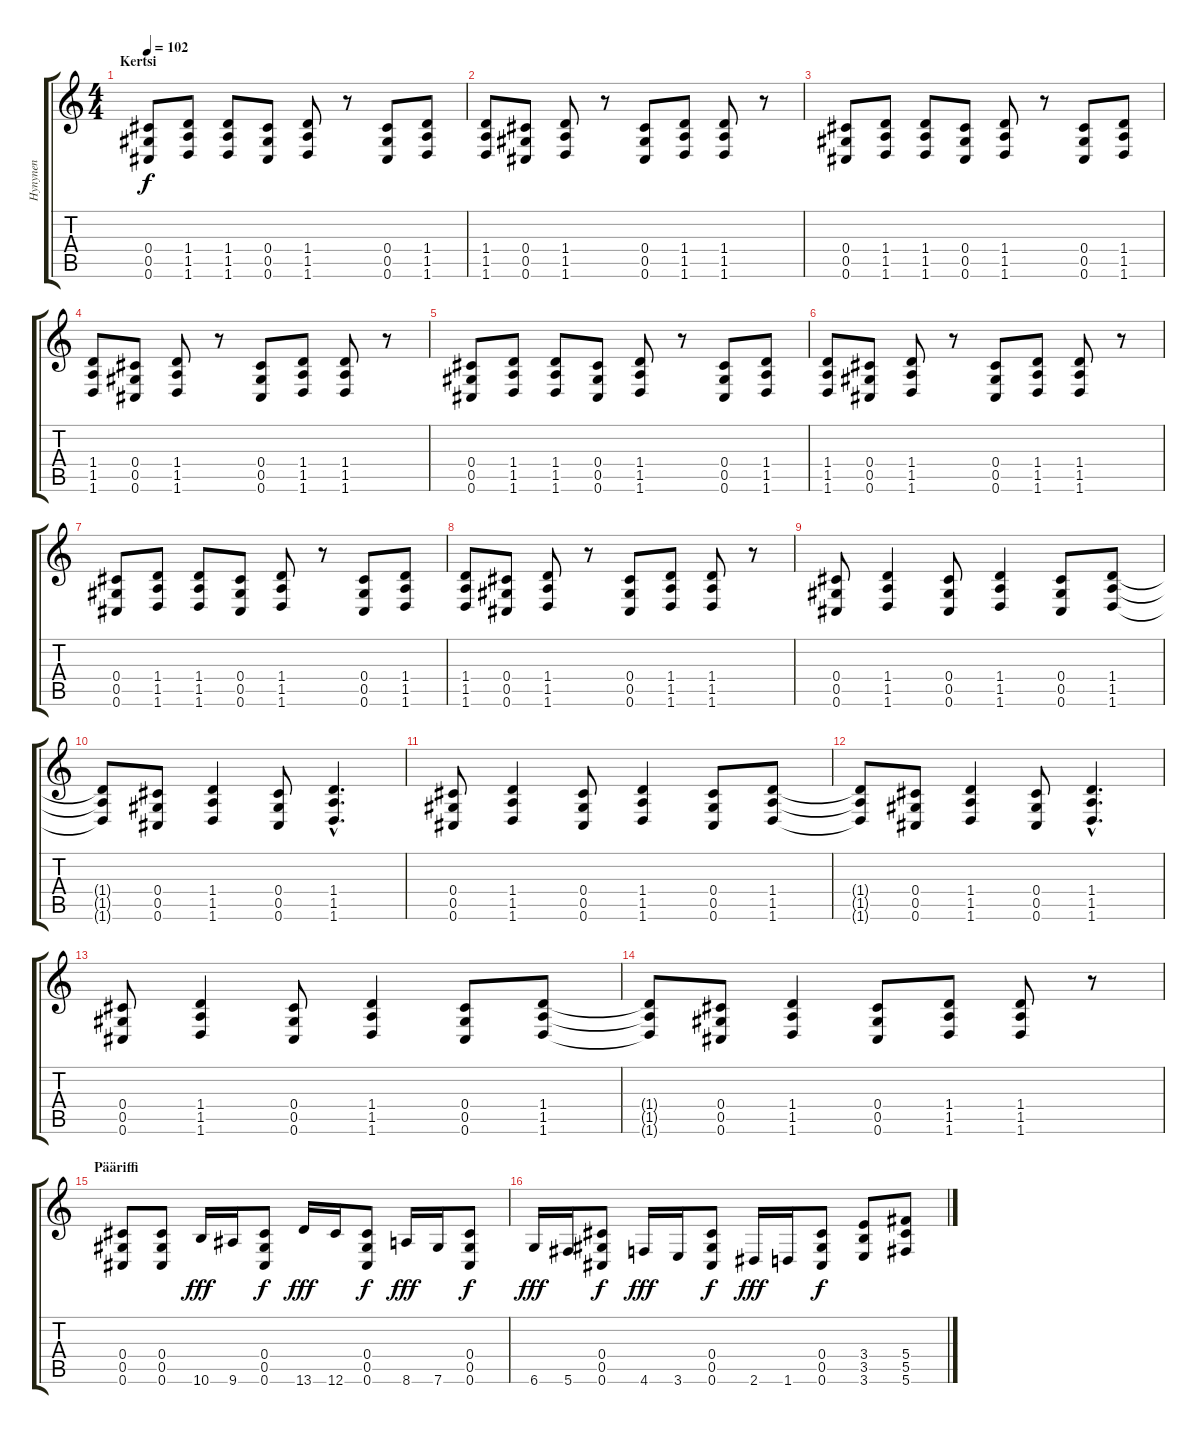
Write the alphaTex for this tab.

\track ("Hynynen" "Hynynen") {instrument distortionguitar}
\staff {score tabs}
\tuning (Eb4 Bb3 Gb3 Db3 Ab2 Db2) {hide}
\ts (4 4)
\section ("" "Kertsi")
\tempo 102
\clef g2
\ks c
(0.4 0.5 0.6).8{dy f} (1.4 1.5 1.6).8 (1.4 1.5 1.6).8 (0.4 0.5 0.6).8 (1.4 1.5 1.6).8 r.8 (0.4 0.5 0.6).8 (1.4 1.5 1.6).8 |
(1.4 1.5 1.6).8 (0.4 0.5 0.6).8 (1.4 1.5 1.6).8 r.8 (0.4 0.5 0.6).8 (1.4 1.5 1.6).8 (1.4 1.5 1.6).8 r.8 |
(0.4 0.5 0.6).8 (1.4 1.5 1.6).8 (1.4 1.5 1.6).8 (0.4 0.5 0.6).8 (1.4 1.5 1.6).8 r.8 (0.4 0.5 0.6).8 (1.4 1.5 1.6).8 |
(1.4 1.5 1.6).8 (0.4 0.5 0.6).8 (1.4 1.5 1.6).8 r.8 (0.4 0.5 0.6).8 (1.4 1.5 1.6).8 (1.4 1.5 1.6).8 r.8 |
(0.4 0.5 0.6).8 (1.4 1.5 1.6).8 (1.4 1.5 1.6).8 (0.4 0.5 0.6).8 (1.4 1.5 1.6).8 r.8 (0.4 0.5 0.6).8 (1.4 1.5 1.6).8 |
(1.4 1.5 1.6).8 (0.4 0.5 0.6).8 (1.4 1.5 1.6).8 r.8 (0.4 0.5 0.6).8 (1.4 1.5 1.6).8 (1.4 1.5 1.6).8 r.8 |
(0.4 0.5 0.6).8 (1.4 1.5 1.6).8 (1.4 1.5 1.6).8 (0.4 0.5 0.6).8 (1.4 1.5 1.6).8 r.8 (0.4 0.5 0.6).8 (1.4 1.5 1.6).8 |
(1.4 1.5 1.6).8 (0.4 0.5 0.6).8 (1.4 1.5 1.6).8 r.8 (0.4 0.5 0.6).8 (1.4 1.5 1.6).8 (1.4 1.5 1.6).8 r.8 |
(0.4 0.5 0.6).8 (1.4 1.5 1.6).4 (0.4 0.5 0.6).8 (1.4 1.5 1.6).4 (0.4 0.5 0.6).8 (1.4 1.5 1.6).8 |
(1.4{t} 1.5{t} 1.6{t}).8 (0.4 0.5 0.6).8 (1.4 1.5 1.6).4 (0.4 0.5 0.6).8 (1.4{hac} 1.5{hac} 1.6{hac}).4{d} |
(0.4 0.5 0.6).8 (1.4 1.5 1.6).4 (0.4 0.5 0.6).8 (1.4 1.5 1.6).4 (0.4 0.5 0.6).8 (1.4 1.5 1.6).8 |
(1.4{t} 1.5{t} 1.6{t}).8 (0.4 0.5 0.6).8 (1.4 1.5 1.6).4 (0.4 0.5 0.6).8 (1.4{hac} 1.5{hac} 1.6{hac}).4{d} |
(0.4 0.5 0.6).8 (1.4 1.5 1.6).4 (0.4 0.5 0.6).8 (1.4 1.5 1.6).4 (0.4 0.5 0.6).8 (1.4 1.5 1.6).8 |
(1.4{t} 1.5{t} 1.6{t}).8 (0.4 0.5 0.6).8 (1.4 1.5 1.6).4 (0.4 0.5 0.6).8 (1.4 1.5 1.6).8 (1.4 1.5 1.6).8 r.8 |
\section ("" "Pääriffi")
(0.4 0.5 0.6).8 (0.4 0.5 0.6).8 10.6.16{dy fff} 9.6.16 (0.4 0.5 0.6).8{dy f} 13.6.16{dy fff} 12.6.16 (0.4 0.5 0.6).8{dy f} 8.6.16{dy fff} 7.6.16 (0.4 0.5 0.6).8{dy f} |
6.6.16{dy fff} 5.6.16 (0.4 0.5 0.6).8{dy f} 4.6.16{dy fff} 3.6.16 (0.4 0.5 0.6).8{dy f} 2.6.16{dy fff} 1.6.16 (0.4 0.5 0.6).8{dy f} (3.4 3.5 3.6).8 (5.4 5.5 5.6).8
